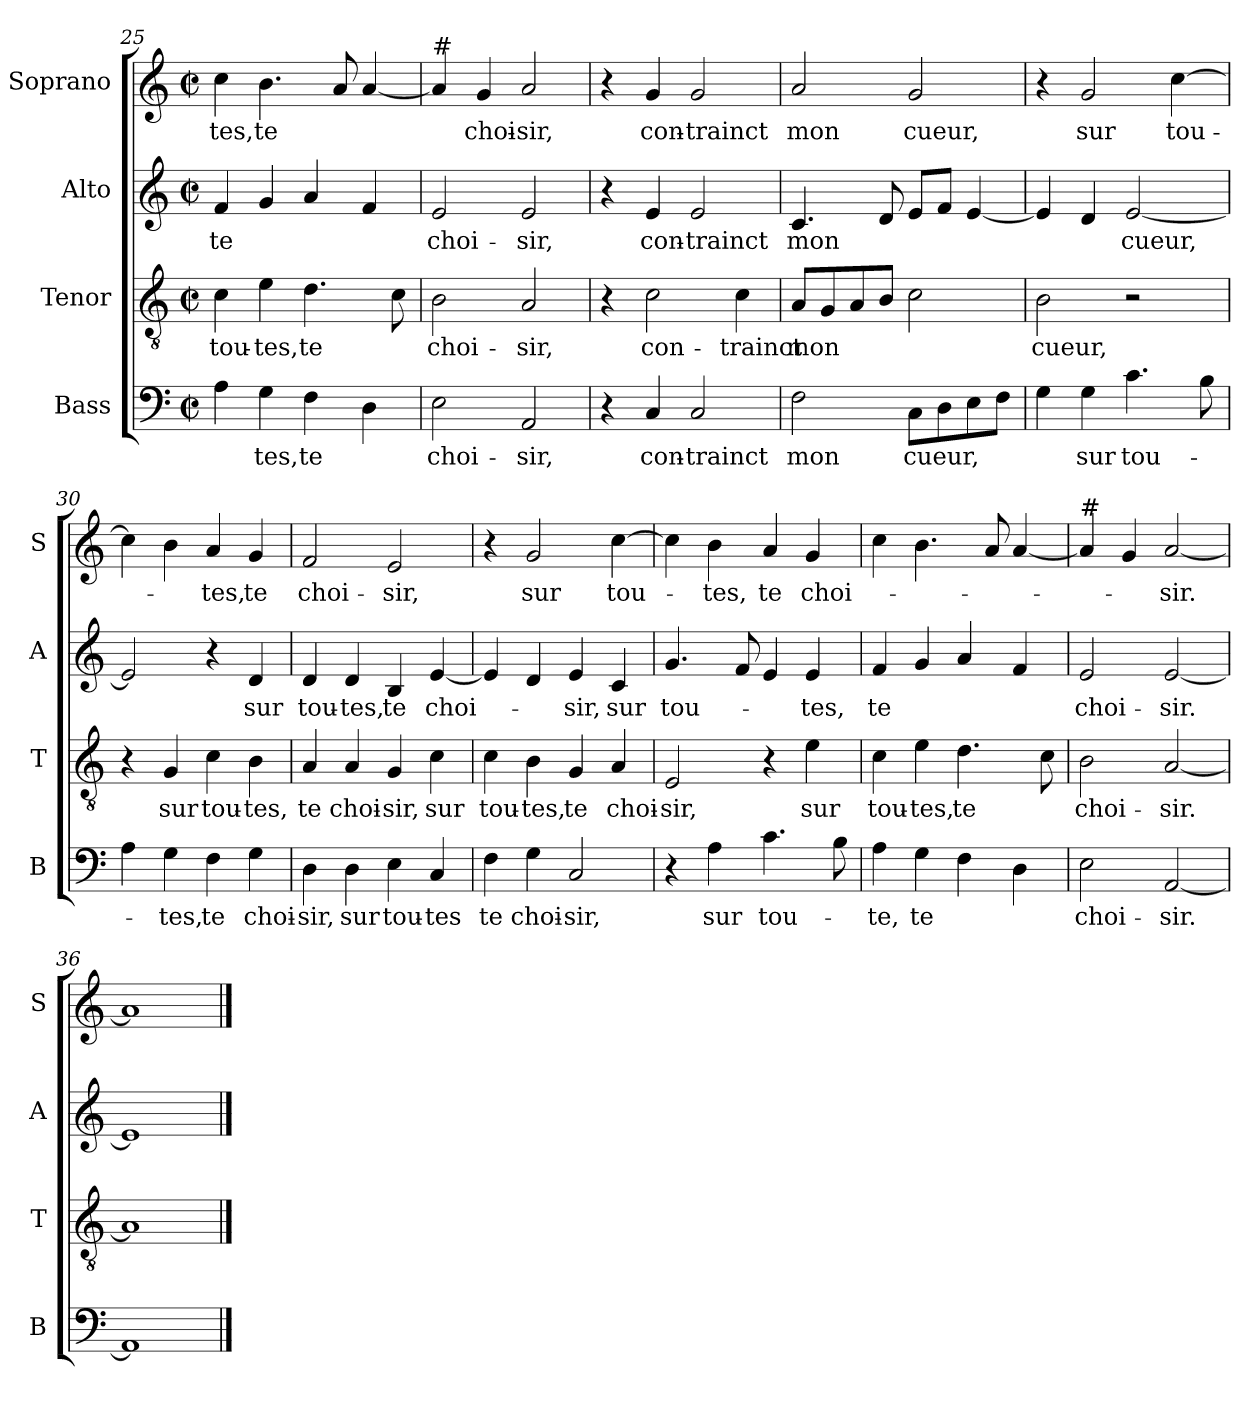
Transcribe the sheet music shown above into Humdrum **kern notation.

**kern	**text	**kern	**text	**kern	**text	**kern	**text
*part4	*part4	*part3	*part3	*part2	*part2	*part1	*part1
*staff4	*staff4	*staff3	*staff3	*staff2	*staff2	*staff1	*staff1
*I"Bass	*	*I"Tenor	*	*I"Alto	*	*I"Soprano	*
*I'B	*	*I'T	*	*I'A	*	*I'S	*
*clefF4	*	*clefGv2	*	*clefG2	*	*clefG2	*
*k[]	*	*k[]	*	*k[]	*	*k[]	*
*C:	*	*C:	*	*C:	*	*C:	*
*M2/2	*	*M2/2	*	*M2/2	*	*M2/2	*
*met(c|)	*	*met(c|)	*	*met(c|)	*	*met(c|)	*
=25	=25	=25	=25	=25	=25	=25	=25
!	!	!	!LO:LY:b	!	!LO:LY:b	!	!LO:LY:b
4A\	.	4c\	tou-	4f/	te	4cc\	-tes,
!	!LO:LY:b	!	!LO:LY:b	!	!	!	!LO:LY:b
4G\	-tes,	4e\	-tes,	4g/	.	4.b\	te
!	!LO:LY:b	!	!LO:LY:b	!	!	!	!
4F\	te	4.d\	te	4a/	.	.	.
.	.	.	.	.	.	8a/	.
4D\	.	.	.	4f/	.	[4a/	.
.	.	8c\	.	.	.	.	.
=26	=26	=26	=26	=26	=26	=26	=26
!	!	!	!	!	!	!LO:TX:a:t=#	!
!	!LO:LY:b	!	!LO:LY:b	!	!LO:LY:b	!	!
2E\	choi-	2B\	choi-	2e/	choi-	4a/]	.
!	!	!	!	!	!	!	!LO:LY:b
.	.	.	.	.	.	4g/	choi-
!	!LO:LY:b	!	!LO:LY:b	!	!LO:LY:b	!	!LO:LY:b
2AA/	-sir,	2A/	-sir,	2e/	-sir,	2a/	-sir,
!!LO:PB:g=z
=27	=27	=27	=27	=27	=27	=27	=27
4r	.	4r	.	4r	.	4r	.
!	!LO:LY:b	!	!LO:LY:b	!	!LO:LY:b	!	!LO:LY:b
4C/	con-	2c\	con-	4e/	con-	4g/	con-
!	!LO:LY:b	!	!	!	!LO:LY:b	!	!LO:LY:b
2C/	-trainct	.	.	2e/	-trainct	2g/	-trainct
!	!	!	!LO:LY:b	!	!	!	!
.	.	4c\	-trainct	.	.	.	.
=28	=28	=28	=28	=28	=28	=28	=28
!	!LO:LY:b	!	!LO:LY:b	!	!LO:LY:b	!	!LO:LY:b
2F\	mon	8A/L	mon	4.c/	mon	2a/	mon
.	.	8G/	.	.	.	.	.
.	.	8A/	.	.	.	.	.
.	.	8B/J	.	8d/	.	.	.
!	!LO:LY:b	!	!	!	!	!	!LO:LY:b
8C\L	cueur,	2c\	.	8e/L	.	2g/	cueur,
8D\	.	.	.	8f/J	.	.	.
8E\	.	.	.	[4e/	.	.	.
8F\J	.	.	.	.	.	.	.
=29	=29	=29	=29	=29	=29	=29	=29
!	!	!	!LO:LY:b	!	!	!	!
4G\	.	2B\	cueur,	4e/]	.	4r	.
!	!LO:LY:b	!	!	!	!	!	!LO:LY:b
4G\	sur	.	.	4d/	.	2g/	sur
!	!LO:LY:b	!	!	!	!LO:LY:b	!	!
4.c\	tou-	2r	.	[2e/	cueur,	.	.
!	!	!	!	!	!	!	!LO:LY:b
.	.	.	.	.	.	[4cc\	tou-
8B\	.	.	.	.	.	.	.
=30	=30	=30	=30	=30	=30	=30	=30
4A\	.	4r	.	2e/]	.	4cc\]	.
!	!LO:LY:b	!	!LO:LY:b	!	!	!	!
4G\	-tes,	4G/	sur	.	.	4b\	.
!	!LO:LY:b	!	!LO:LY:b	!	!	!	!LO:LY:b
4F\	te	4c\	tou-	4r	.	4a/	-tes,
!	!LO:LY:b	!	!LO:LY:b	!	!LO:LY:b	!	!LO:LY:b
4G\	choi-	4B\	-tes,	4d/	sur	4g/	te
=31	=31	=31	=31	=31	=31	=31	=31
!	!LO:LY:b	!	!LO:LY:b	!	!LO:LY:b	!	!LO:LY:b
4D\	-sir,	4A/	te	4d/	tou-	2f/	choi-
!	!LO:LY:b	!	!LO:LY:b	!	!LO:LY:b	!	!
4D\	sur	4A/	choi-	4d/	-tes,	.	.
!	!LO:LY:b	!	!LO:LY:b	!	!LO:LY:b	!	!LO:LY:b
4E\	tou-	4G/	-sir,	4B/	te	2e/	-sir,
!	!LO:LY:b	!	!LO:LY:b	!	!LO:LY:b	!	!
4C/	-tes	4c\	sur	[4e/	choi-	.	.
!!LO:LB:g=z
=32	=32	=32	=32	=32	=32	=32	=32
!	!LO:LY:b	!	!LO:LY:b	!	!	!	!
4F\	te	4c\	tou-	4e/]	.	4r	.
!	!LO:LY:b	!	!LO:LY:b	!	!	!	!LO:LY:b
4G\	choi-	4B\	-tes,	4d/	.	2g/	sur
!	!LO:LY:b	!	!LO:LY:b	!	!LO:LY:b	!	!
2C/	-sir,	4G/	te	4e/	-sir,	.	.
!	!	!	!LO:LY:b	!	!LO:LY:b	!	!LO:LY:b
.	.	4A/	choi-	4c/	sur	[4cc\	tou-
=33	=33	=33	=33	=33	=33	=33	=33
!	!	!	!LO:LY:b	!	!LO:LY:b	!	!
4r	.	2E/	-sir,	4.g/	tou-	4cc\]	.
!	!LO:LY:b	!	!	!	!	!	!LO:LY:b
4A\	sur	.	.	.	.	4b\	-tes,
.	.	.	.	8f/	.	.	.
!	!LO:LY:b	!	!	!	!	!	!LO:LY:b
4.c\	tou-	4r	.	4e/	.	4a/	te
!	!	!	!LO:LY:b	!	!LO:LY:b	!	!LO:LY:b
.	.	4e\	sur	4e/	-tes,	4g/	choi-
8B\	.	.	.	.	.	.	.
=34	=34	=34	=34	=34	=34	=34	=34
!	!LO:LY:b	!	!LO:LY:b	!	!LO:LY:b	!	!
4A\	-te,	4c\	tou-	4f/	te	4cc\	.
!	!LO:LY:b	!	!LO:LY:b	!	!	!	!
4G\	te	4e\	-tes,	4g/	.	4.b\	.
!	!	!	!LO:LY:b	!	!	!	!
4F\	.	4.d\	te	4a/	.	.	.
.	.	.	.	.	.	8a/	.
4D\	.	.	.	4f/	.	[4a/	.
.	.	8c\	.	.	.	.	.
=35	=35	=35	=35	=35	=35	=35	=35
!	!	!	!	!	!	!LO:TX:a:t=#	!
!	!LO:LY:b	!	!LO:LY:b	!	!LO:LY:b	!	!
2E\	choi-	2B\	choi-	2e/	choi-	4a/]	.
.	.	.	.	.	.	4g/	.
!	!LO:LY:b	!	!LO:LY:b	!	!LO:LY:b	!	!LO:LY:b
[2AA/	-sir.	[2A/	-sir.	[2e/	-sir.	[2a/	-sir.
=36	=36	=36	=36	=36	=36	=36	=36
1AA]	.	1A]	.	1e]	.	1a]	.
==	==	==	==	==	==	==	==
*-	*-	*-	*-	*-	*-	*-	*-
